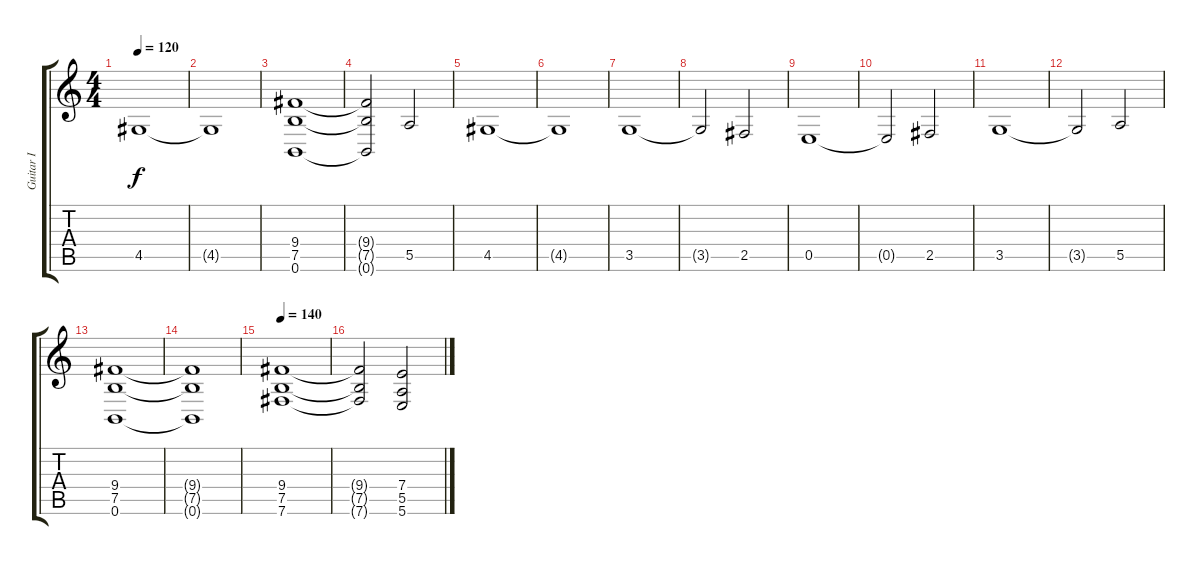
\track ("Guitar I" "Guitar I") {instrument distortionguitar}
\staff {score tabs}
\tuning (B3 Gb3 D3 A2 E2 B1) {hide}
\ts (4 4)
\tempo 120
\clef g2
\ks c
4.5.1{dy f} |
4.5{t}.1 |
(9.4 7.5 0.6).1 |
(9.4{t} 7.5{t} 0.6{t}).2 5.5.2 |
4.5.1 |
4.5{t}.1 |
3.5.1 |
3.5{t}.2 2.5.2 |
0.5.1 |
0.5{t}.2 2.5.2 |
3.5.1 |
3.5{t}.2 5.5.2 |
(9.4 7.5 0.6).1 |
(9.4{t} 7.5{t} 0.6{t}).1 |
\tempo 140
(9.4 7.5 7.6).1 |
(9.4{t} 7.5{t} 7.6{t}).2 (7.4 5.5 5.6).2
